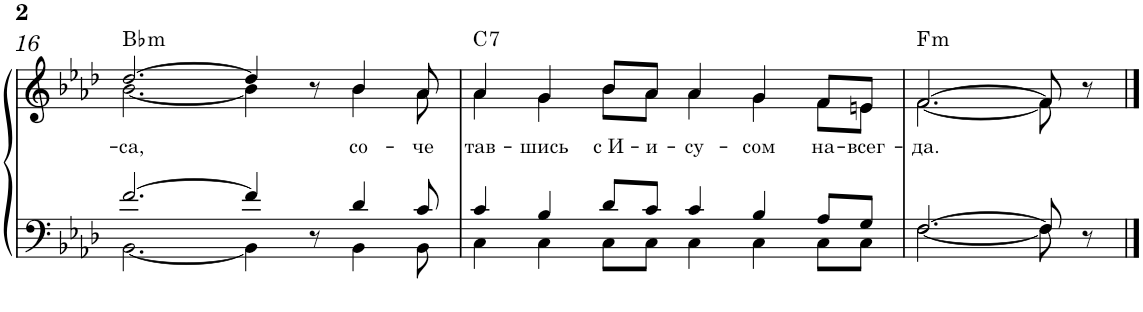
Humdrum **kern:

**kern	**kern	**text	**harte
*part1	*part1	*part1	*part1
*staff2	*staff1	*staff1	*
*I"Piano	*	*	*
*I'Pno	*	*	*
!!LO:PB:g=z
*clefF4	*clefG2	*	*
*k[b-e-a-d-]	*k[b-e-a-d-]	*	*
*A-:	*A-:	*	*
*M12/8	*M12/8	*	*
=16	=16	=16	=16
*^	*	*	*
!	!	!	!LO:LY:b	!LO:H:kt=m
*	*	*^	*	*
[>2.f/	[<2.BB-\	[>2.dd-/	[<2.b-\	-са,	Bb:min
4f/]	4BB-\]	4dd-/]	4b-\]	.	.
8r	8ryy	8r	8ryy	.	.
!	!	!	!	!LO:LY:b	!
4d-/	4BB-\	4b-/	4b-\	со-	.
!	!	!	!	!LO:LY:b	!
8c/	8BB-\	8a-/	8a-\	-че	.
=17	=17	=17	=17	=17	=17
!	!	!	!	!LO:LY:b	!LO:H:kt=7
4c/	4C\	4a-/	4a-\	тав-	C:7
!	!	!	!	!LO:LY:b	!
4B-/	4C\	4g/	4g\	-шись	.
!	!	!	!	!LO:LY:b	!
8d-/L	8C\L	8b-/L	8b-\L	с И-	.
!	!	!	!	!LO:LY:b	!
8c/J	8C\J	8a-/J	8a-\J	-и-	.
!	!	!	!	!LO:LY:b	!
4c/	4C\	4a-/	4a-\	-су-	.
!	!	!	!	!LO:LY:b	!
4B-/	4C\	4g/	4g\	-сом	.
!	!	!	!	!LO:LY:b	!
8A-/L	8C\L	8f/L	8f\L	на-	.
!	!	!	!	!LO:LY:b	!
8G/J	8C\J	8en/J	8e\J	-всег-	.
=18	=18	=18	=18	=18	=18
!	!	!	!	!LO:LY:b	!LO:H:kt=m
[>2.F/	[<2.F\	[>2.f/	[<2.f\	-да.	F:min
8F/]	8F\]	8f/]	8f\]	.	.
8r	8ryy	8r	8ryy	.	.
*v	*v	*	*	*	*
*	*v	*v	*	*
==	==	==	==
*-	*-	*-	*-
